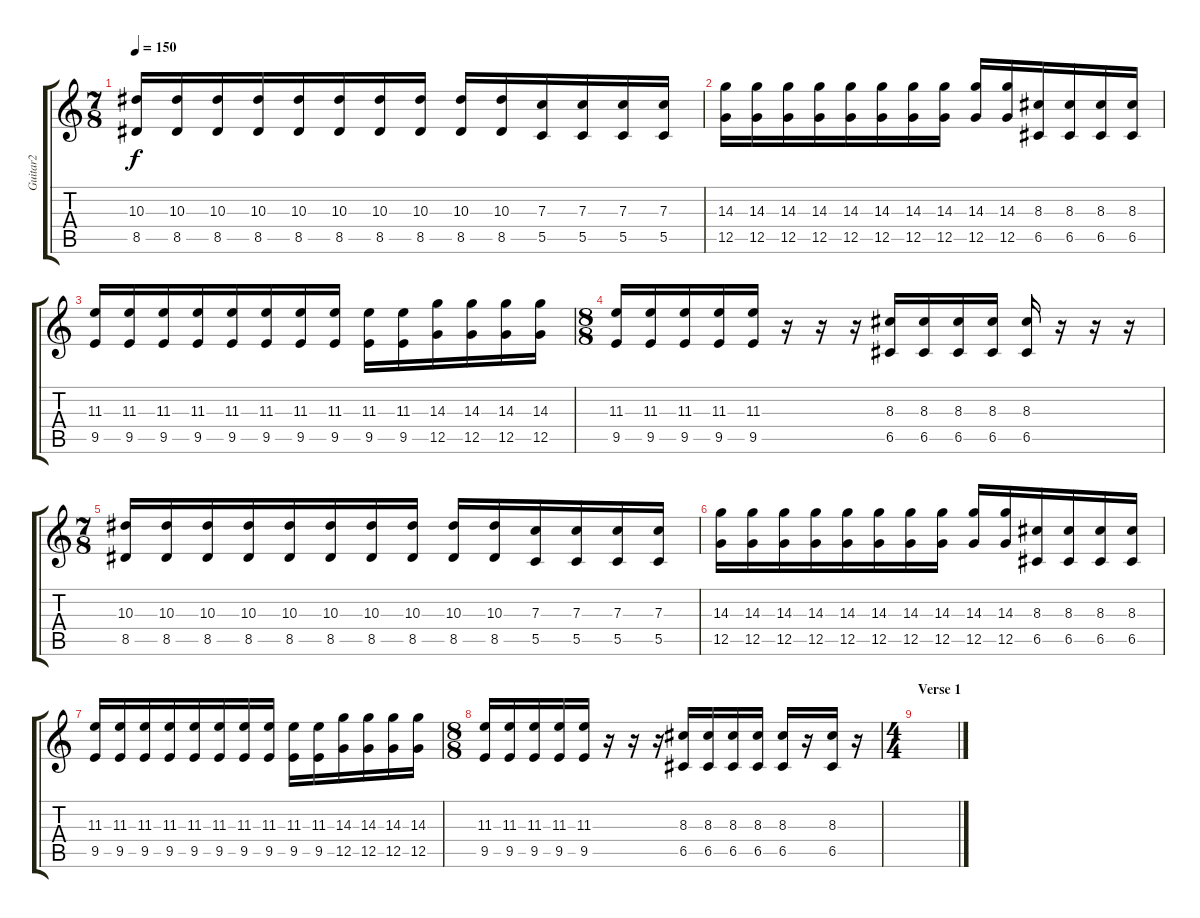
\track ("Guitar2" "Guitar2") {instrument distortionguitar}
\staff {score tabs}
\tuning (D4 A3 F3 C3 G2 C2) {hide}
\ts (7 8)
\tempo 150
\clef g2
\ks c
(10.3 8.5).16{dy f} (10.3 8.5).16 (10.3 8.5).16 (10.3 8.5).16 (10.3 8.5).16 (10.3 8.5).16 (10.3 8.5).16 (10.3 8.5).16 (10.3 8.5).16 (10.3 8.5).16 (7.3 5.5).16 (7.3 5.5).16 (7.3 5.5).16 (7.3 5.5).16 |
(14.3 12.5).16 (14.3 12.5).16 (14.3 12.5).16 (14.3 12.5).16 (14.3 12.5).16 (14.3 12.5).16 (14.3 12.5).16 (14.3 12.5).16 (14.3 12.5).16 (14.3 12.5).16 (8.3 6.5).16 (8.3 6.5).16 (8.3 6.5).16 (8.3 6.5).16 |
(11.3 9.5).16 (11.3 9.5).16 (11.3 9.5).16 (11.3 9.5).16 (11.3 9.5).16 (11.3 9.5).16 (11.3 9.5).16 (11.3 9.5).16 (11.3 9.5).16 (11.3 9.5).16 (14.3 12.5).16 (14.3 12.5).16 (14.3 12.5).16 (14.3 12.5).16 |
\ts (8 8)
(11.3 9.5).16 (11.3 9.5).16 (11.3 9.5).16 (11.3 9.5).16 (11.3 9.5).16 r.16 r.16 r.16 (8.3 6.5).16 (8.3 6.5).16 (8.3 6.5).16 (8.3 6.5).16 (8.3 6.5).16 r.16 r.16 r.16 |
\ts (7 8)
(10.3 8.5).16 (10.3 8.5).16 (10.3 8.5).16 (10.3 8.5).16 (10.3 8.5).16 (10.3 8.5).16 (10.3 8.5).16 (10.3 8.5).16 (10.3 8.5).16 (10.3 8.5).16 (7.3 5.5).16 (7.3 5.5).16 (7.3 5.5).16 (7.3 5.5).16 |
(14.3 12.5).16 (14.3 12.5).16 (14.3 12.5).16 (14.3 12.5).16 (14.3 12.5).16 (14.3 12.5).16 (14.3 12.5).16 (14.3 12.5).16 (14.3 12.5).16 (14.3 12.5).16 (8.3 6.5).16 (8.3 6.5).16 (8.3 6.5).16 (8.3 6.5).16 |
(11.3 9.5).16 (11.3 9.5).16 (11.3 9.5).16 (11.3 9.5).16 (11.3 9.5).16 (11.3 9.5).16 (11.3 9.5).16 (11.3 9.5).16 (11.3 9.5).16 (11.3 9.5).16 (14.3 12.5).16 (14.3 12.5).16 (14.3 12.5).16 (14.3 12.5).16 |
\ts (8 8)
(11.3 9.5).16 (11.3 9.5).16 (11.3 9.5).16 (11.3 9.5).16 (11.3 9.5).16 r.16 r.16 r.16 (8.3 6.5).16 (8.3 6.5).16 (8.3 6.5).16 (8.3 6.5).16 (8.3 6.5).16 r.16 (8.3 6.5).16 r.16 |
\ts (4 4)
\section ("" "Verse 1")
